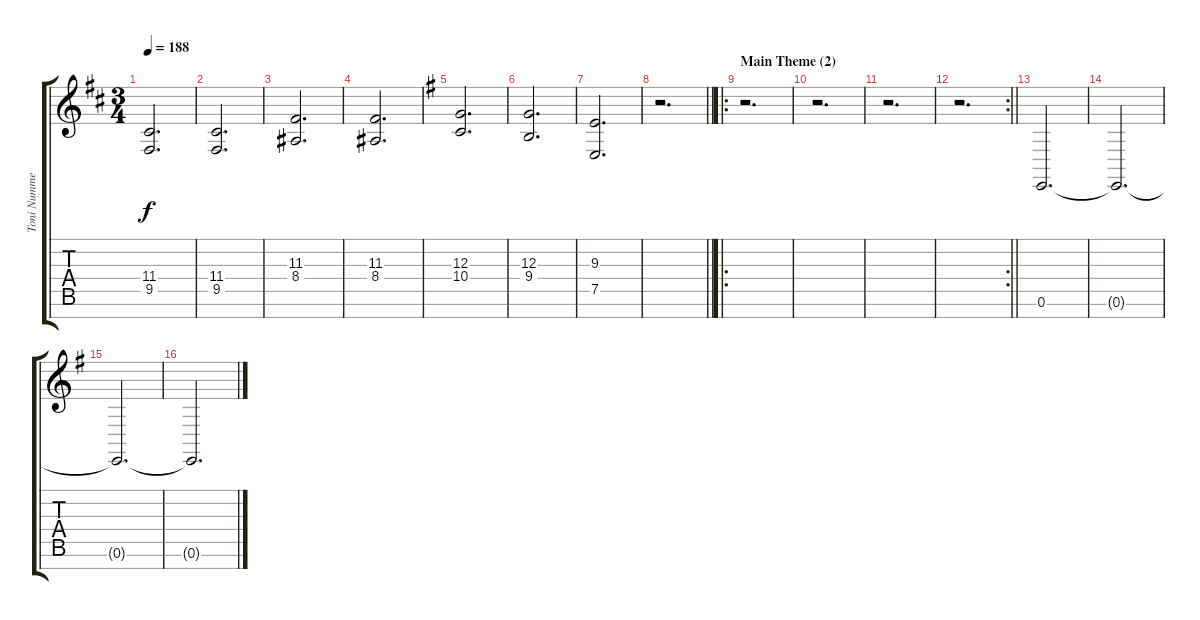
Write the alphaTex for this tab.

\track ("Toni Nummelin (string pad)" "Toni Numme") {instrument stringensemble1}
\staff {score tabs}
\tuning (E4 B3 G3 D3 A2 E2 B1) {hide}
\ts (3 4)
\tempo 188
\clef g2
\ks bminor
(11.4 9.5).2{d dy f} |
(11.4 9.5).2{d} |
(11.3 8.4).2{d} |
(11.3 8.4).2{d} |
\ks eminor
(12.3 10.4).2{d} |
(12.3 9.4).2{d} |
(9.3 7.5).2{d} |
\barLineRight lightlight
r.2{d} |
\ro
\section ("" "Main Theme (2)")
r.2{d} |
r.2{d} |
r.2{d} |
\rc 2
\barLineRight lightlight
r.2{d} |
0.6.2{d} |
0.6{t}.2{d} |
0.6{t}.2{d} |
0.6{t}.2{d}
